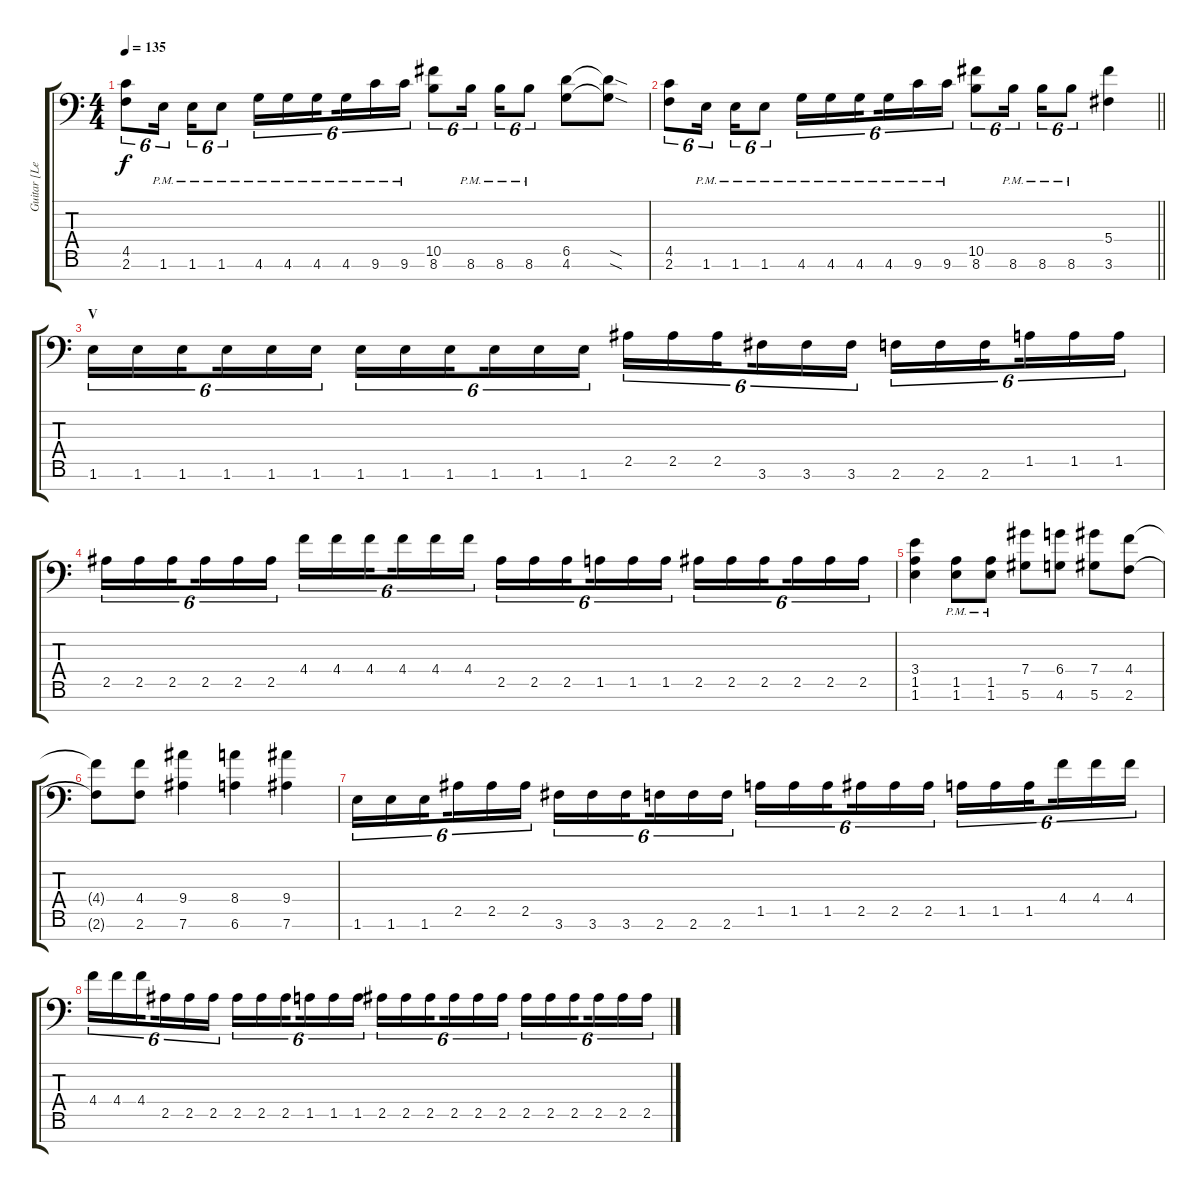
\track ("Guitar [Left]" "Guitar [Le") {instrument distortionguitar}
\staff {score tabs}
\tuning (Eb4 Bb3 Gb3 Db3 Ab2 Eb2 Bb1) {hide}
\ts (4 4)
\tempo 135
\clef f4
\ks c
(4.5 2.6).8{tu (6 4) dy f} 1.6{pm}.16{tu (6 4) beam splitsecondary} 1.6{pm}.16{tu (6 4)} 1.6{pm}.8{tu (6 4)} 4.6{pm}.16{tu (6 4)} 4.6{pm}.16{tu (6 4)} 4.6{pm}.16{tu (6 4) beam splitsecondary} 4.6{pm}.16{tu (6 4)} 9.6{pm}.16{tu (6 4)} 9.6{pm}.16{tu (6 4)} (10.5 8.6).8{tu (6 4)} 8.6{pm}.16{tu (6 4) beam splitsecondary} 8.6{pm}.16{tu (6 4)} 8.6{pm}.8{tu (6 4)} (6.5 4.6).8 (6.5{sod t} 4.6{sod t}).8 |
\barLineRight lightlight
(4.5 2.6).8{tu (6 4)} 1.6{pm}.16{tu (6 4) beam splitsecondary} 1.6{pm}.16{tu (6 4)} 1.6{pm}.8{tu (6 4)} 4.6{pm}.16{tu (6 4)} 4.6{pm}.16{tu (6 4)} 4.6{pm}.16{tu (6 4) beam splitsecondary} 4.6{pm}.16{tu (6 4)} 9.6{pm}.16{tu (6 4)} 9.6{pm}.16{tu (6 4)} (10.5 8.6).8{tu (6 4)} 8.6{pm}.16{tu (6 4) beam splitsecondary} 8.6{pm}.16{tu (6 4)} 8.6{pm}.8{tu (6 4)} (5.4 3.6).4 |
\section ("" "V")
1.6.16{tu (6 4)} 1.6.16{tu (6 4)} 1.6.16{tu (6 4) beam splitsecondary} 1.6.16{tu (6 4)} 1.6.16{tu (6 4)} 1.6.16{tu (6 4)} 1.6.16{tu (6 4)} 1.6.16{tu (6 4)} 1.6.16{tu (6 4) beam splitsecondary} 1.6.16{tu (6 4)} 1.6.16{tu (6 4)} 1.6.16{tu (6 4)} 2.5.16{tu (6 4)} 2.5.16{tu (6 4)} 2.5.16{tu (6 4) beam splitsecondary} 3.6.16{tu (6 4)} 3.6.16{tu (6 4)} 3.6.16{tu (6 4)} 2.6.16{tu (6 4)} 2.6.16{tu (6 4)} 2.6.16{tu (6 4) beam splitsecondary} 1.5.16{tu (6 4)} 1.5.16{tu (6 4)} 1.5.16{tu (6 4)} |
2.5.16{tu (6 4)} 2.5.16{tu (6 4)} 2.5.16{tu (6 4) beam splitsecondary} 2.5.16{tu (6 4)} 2.5.16{tu (6 4)} 2.5.16{tu (6 4)} 4.4.16{tu (6 4)} 4.4.16{tu (6 4)} 4.4.16{tu (6 4) beam splitsecondary} 4.4.16{tu (6 4)} 4.4.16{tu (6 4)} 4.4.16{tu (6 4)} 2.5.16{tu (6 4)} 2.5.16{tu (6 4)} 2.5.16{tu (6 4) beam splitsecondary} 1.5.16{tu (6 4)} 1.5.16{tu (6 4)} 1.5.16{tu (6 4)} 2.5.16{tu (6 4)} 2.5.16{tu (6 4)} 2.5.16{tu (6 4) beam splitsecondary} 2.5.16{tu (6 4)} 2.5.16{tu (6 4)} 2.5.16{tu (6 4)} |
(3.4 1.5 1.6).4 (1.5{pm} 1.6{pm}).8 (1.5{pm} 1.6{pm}).8 (7.4 5.6).8 (6.4 4.6).8 (7.4 5.6).8 (4.4 2.6).8 |
(4.4{t} 2.6{t}).8 (4.4 2.6).8 (9.4 7.6).4 (8.4 6.6).4 (9.4 7.6).4 |
1.6.16{tu (6 4)} 1.6.16{tu (6 4)} 1.6.16{tu (6 4) beam splitsecondary} 2.5.16{tu (6 4)} 2.5.16{tu (6 4)} 2.5.16{tu (6 4)} 3.6.16{tu (6 4)} 3.6.16{tu (6 4)} 3.6.16{tu (6 4) beam splitsecondary} 2.6.16{tu (6 4)} 2.6.16{tu (6 4)} 2.6.16{tu (6 4)} 1.5.16{tu (6 4)} 1.5.16{tu (6 4)} 1.5.16{tu (6 4) beam splitsecondary} 2.5.16{tu (6 4)} 2.5.16{tu (6 4)} 2.5.16{tu (6 4)} 1.5.16{tu (6 4)} 1.5.16{tu (6 4)} 1.5.16{tu (6 4) beam splitsecondary} 4.4.16{tu (6 4)} 4.4.16{tu (6 4)} 4.4.16{tu (6 4)} |
4.4.16{tu (6 4)} 4.4.16{tu (6 4)} 4.4.16{tu (6 4) beam splitsecondary} 2.5.16{tu (6 4)} 2.5.16{tu (6 4)} 2.5.16{tu (6 4)} 2.5.16{tu (6 4)} 2.5.16{tu (6 4)} 2.5.16{tu (6 4) beam splitsecondary} 1.5.16{tu (6 4)} 1.5.16{tu (6 4)} 1.5.16{tu (6 4)} 2.5.16{tu (6 4)} 2.5.16{tu (6 4)} 2.5.16{tu (6 4) beam splitsecondary} 2.5.16{tu (6 4)} 2.5.16{tu (6 4)} 2.5.16{tu (6 4)} 2.5.16{tu (6 4)} 2.5.16{tu (6 4)} 2.5.16{tu (6 4) beam splitsecondary} 2.5.16{tu (6 4)} 2.5.16{tu (6 4)} 2.5.16{tu (6 4)}
